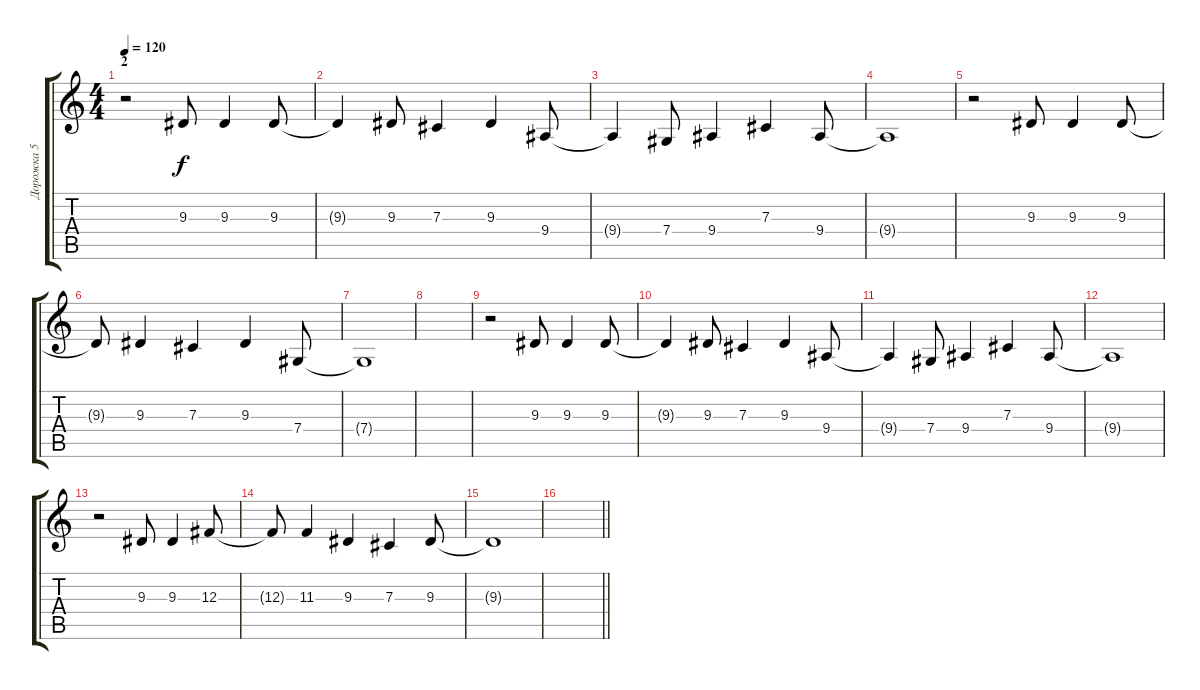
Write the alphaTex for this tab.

\track ("Дорожка 5" "Дорожка 5") {instrument choiraahs}
\staff {score tabs}
\tuning (Eb4 Bb3 Gb3 Db3 Ab2 Eb2) {hide}
\ts (4 4)
\section ("" "2")
\tempo 120
\clef g2
\ks c
r.2{dy f} 9.3.8 9.3.4 9.3.8 |
9.3{t}.4 9.3.8 7.3.4 9.3.4 9.4.8 |
9.4{t}.4 7.4.8 9.4.4 7.3.4 9.4.8 |
9.4{t}.1 |
r.2 9.3.8 9.3.4 9.3.8 |
9.3{t}.8 9.3.4 7.3.4 9.3.4 7.4.8 |
7.4{t}.1 |
|
r.2 9.3.8 9.3.4 9.3.8 |
9.3{t}.4 9.3.8 7.3.4 9.3.4 9.4.8 |
9.4{t}.4 7.4.8 9.4.4 7.3.4 9.4.8 |
9.4{t}.1 |
r.2 9.3.8 9.3.4 12.3.8 |
12.3{t}.8 11.3.4 9.3.4 7.3.4 9.3.8 |
9.3{t}.1 |
\barLineRight lightlight
